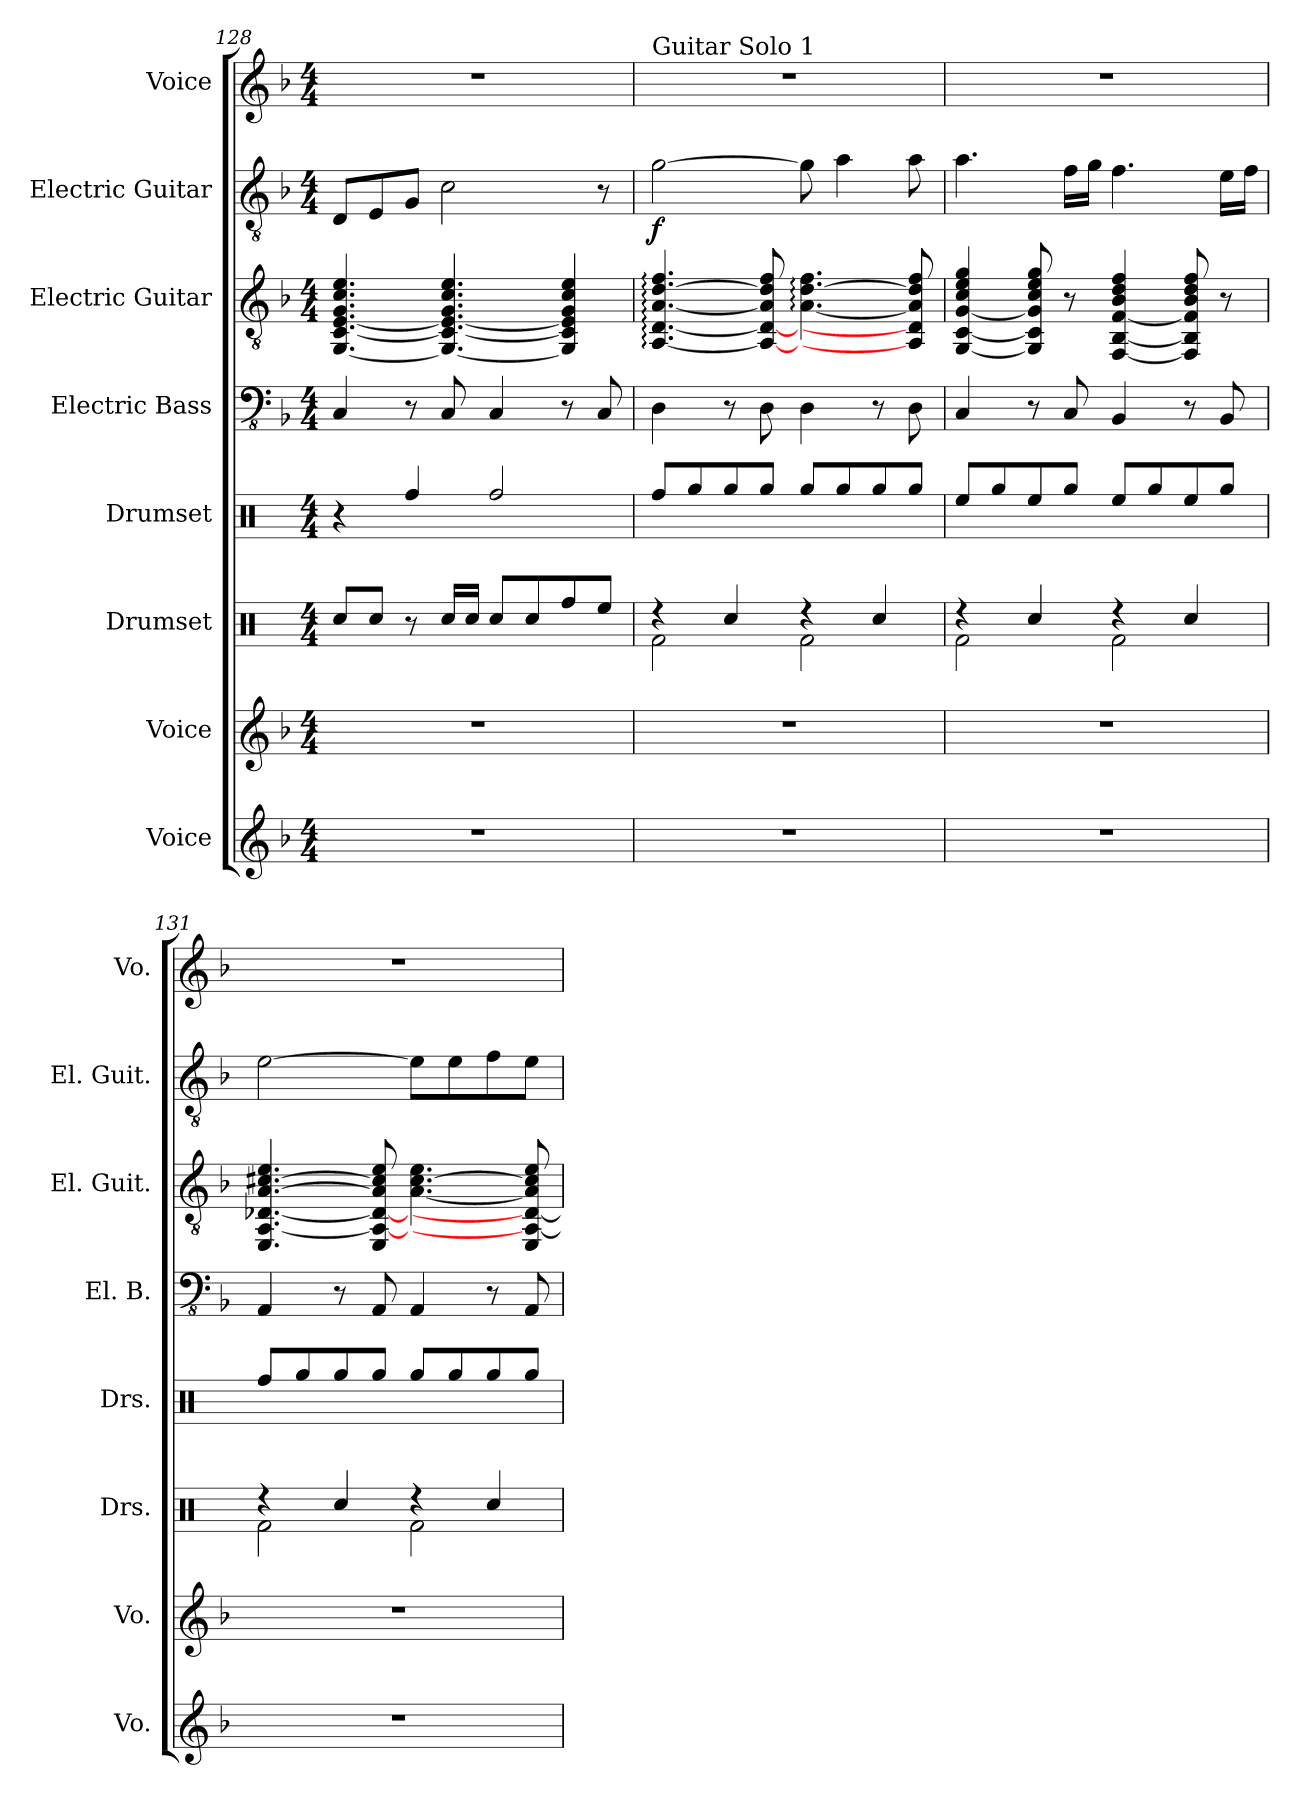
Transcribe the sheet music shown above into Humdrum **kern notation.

**kern	**kern	**kern	**kern	**kern	**kern	**kern	**dynam	**kern
*part8	*part7	*part6	*part5	*part4	*part3	*part2	*part2	*part1
*staff8	*staff7	*staff6	*staff5	*staff4	*staff3	*staff2	*staff2	*staff1
*I"Voice	*I"Voice	*I"Drumset	*I"Drumset	*I"Electric Bass	*I"Electric Guitar	*I"Electric Guitar	*	*I"Voice
*I'Vo.	*I'Vo.	*I'Drs.	*I'Drs.	*I'El. B.	*I'El. Guit.	*I'El. Guit.	*	*I'Vo.
!!LO:PB:g=z
*clefG2	*clefG2	*clefX	*clefX	*clefFv4	*clefGv2	*clefGv2	*	*clefG2
*k[b-]	*k[b-]	*k[]	*k[]	*k[b-]	*k[b-]	*k[b-]	*	*k[b-]
*M4/4	*M4/4	*M4/4	*M4/4	*M4/4	*M4/4	*M4/4	*	*M4/4
=128	=128	=128	=128	=128	=128	=128	=128	=128
1r	1r	8Rcc/L	4r	4CC/	[4.GG/ [4.C/ [4.E/ 4.G/ 4.c/ 4.e/	8D/L	.	1r
.	.	8Rcc/J	.	.	.	8E/	.	.
.	.	8r	4Rff/	8r	.	8G/J	.	.
.	.	16Rcc/LL	.	8CC/	4.GG/_ 4.C/_ 4.E/_ 4.G/ 4.c/ 4.e/	2c\	.	.
.	.	16Rcc/JJ	.	.	.	.	.	.
.	.	8Rcc/L	2Rff/	4CC/	.	.	.	.
.	.	8Rcc/	.	.	.	.	.	.
.	.	8Rff/	.	8r	4GG/] 4C/] 4E/] 4G/ 4c/ 4e/	.	.	.
.	.	8Ree/J	.	8CC/	.	8r	.	.
=129	=129	=129	=129	=129	=129	=129	=129	=129
*	*	*^	*	*	*	*	*	*
!	!	!	!	!	!	!	!	!	!LO:TX:a:t=Guitar Solo 1
!	!	!	!	!	!	!	!	!LO:DY:b	!
1r	1r	4r	2Rf\	8Rff/L	4DD\	[4.AA/: [4.D/: [4.A/: [4.d/: 4.f/:	[2g\	f	1r
.	.	.	.	8Rgg/	.	.	.	.	.
.	.	4Rcc/	.	8Rgg/	8r	.	.	.	.
.	.	.	.	8Rgg/J	8DD\	8AA/_ 8D/_ 8A/] 8d/] 8f/	.	.	.
.	.	4r	2Rf\	8Rgg/L	4DD\	[4.A\: [4.d\: 4.f\:	8g\]	.	.
.	.	.	.	8Rgg/	.	.	4a\	.	.
.	.	4Rcc/	.	8Rgg/	8r	.	.	.	.
.	.	.	.	8Rgg/J	8DD\	8AA/] 8D/] 8A/] 8d/] 8f/	8a\	.	.
=130	=130	=130	=130	=130	=130	=130	=130	=130	=130
1r	1r	4r	2Rf\	8Ree/L	4CC/	[4GG/ [4C/ [4G/ 4c/ 4e/ 4g/	4.a\	.	1r
.	.	.	.	8Rgg/	.	.	.	.	.
.	.	4Rcc/	.	8Ree/	8r	8GG/] 8C/] 8G/] 8c/ 8e/ 8g/	.	.	.
.	.	.	.	8Rgg/J	8CC/	8r	16f\LL	.	.
.	.	.	.	.	.	.	16g\JJ	.	.
.	.	4r	2Rf\	8Ree/L	4BBB-/	[4FF/ [4BB-/ [4F/ 4B-/ 4d/ 4f/	4.f\	.	.
.	.	.	.	8Rgg/	.	.	.	.	.
.	.	4Rcc/	.	8Ree/	8r	8FF/] 8BB-/] 8F/] 8B-/ 8d/ 8f/	.	.	.
.	.	.	.	8Rgg/J	8BBB-/	8r	16e\LL	.	.
.	.	.	.	.	.	.	16f\JJ	.	.
=131	=131	=131	=131	=131	=131	=131	=131	=131	=131
1r	1r	4r	2Rf\	8Rff/L	4AAA/	4.EE/ [4.AA/ [4.D-X/ [4.A/ [4.c#X/ 4.e/	[2e\	.	1r
.	.	.	.	8Rgg/	.	.	.	.	.
.	.	4Rcc/	.	8Rgg/	8r	.	.	.	.
.	.	.	.	8Rgg/J	8AAA/	8EE/ 8AA/_ 8D-/_ 8A/] 8c#/] 8e/	.	.	.
.	.	4r	2Rf\	8Rgg/L	4AAA/	[4.A\ [4.c#\ 4.e\	8e\L]	.	.
.	.	.	.	8Rgg/	.	.	8e\	.	.
.	.	4Rcc/	.	8Rgg/	8r	.	8f\	.	.
.	.	.	.	8Rgg/J	8AAA/	8EE/ 8AA/_ 8D-/_ 8A/] 8c#/] 8e/	8e\J	.	.
*	*	*v	*v	*	*	*	*	*	*
=	=	=	=	=	=	=	=	=
*-	*-	*-	*-	*-	*-	*-	*-	*-
